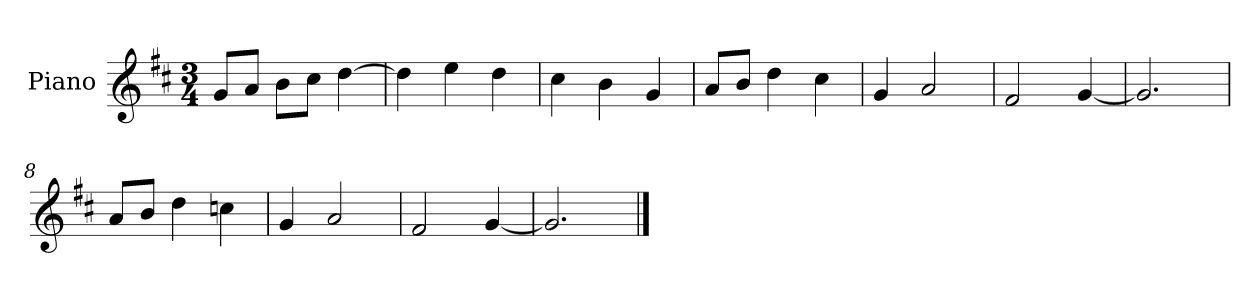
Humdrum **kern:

**kern
*part1
*staff1
*I"Piano
*I'P-no
*clefG2
*k[f#c#]
*M3/4
*MM179
=1
8g/L
8a/J
8b\L
8cc#\J
[4dd\
=2
4dd\]
4ee\
4dd\
=3
4cc#\
4b\
4g/
=4
8a/L
8b/J
4dd\
4cc#\
=5
4g/
2a/
=6
2f#/
[4g/
=7
2.g/]
=8
8a/L
8b/J
4dd\
4ccn\
=9
4g/
2a/
=10
2f#/
[4g/
=11
2.g/]
==
*-
